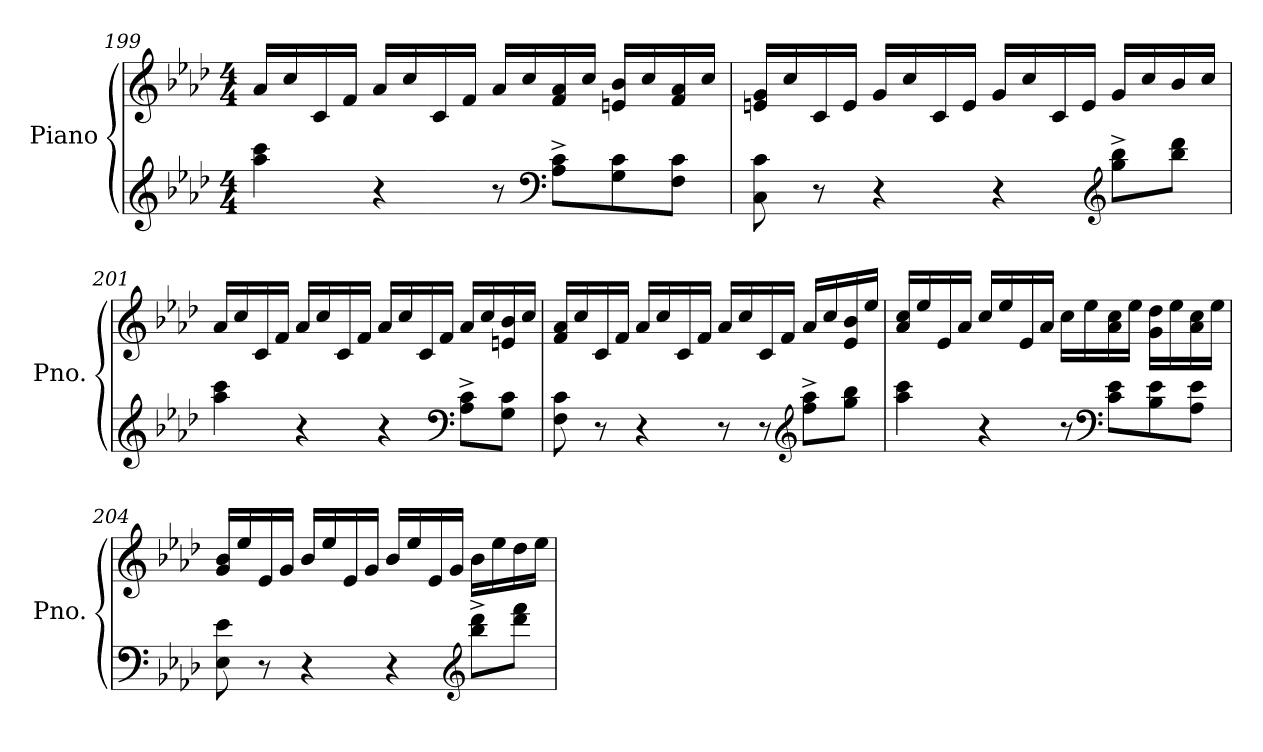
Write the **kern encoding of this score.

**kern	**kern
*part1	*part1
*staff2	*staff1
*I"Piano	*
*I'Pno.	*
!!LO:LB:g=z
*clefG2	*clefG2
*k[b-e-a-d-]	*k[b-e-a-d-]
*M4/4	*M4/4
=199	=199
4aa-\ 4ccc\	16a-/LL
.	16cc/
.	16c/
.	16f/JJ
4r	16a-/LL
.	16cc/
.	16c/
.	16f/JJ
8r	16a-/LL
.	16cc/
*clefF4	*
8A-\^ 8c\^L	16f/ 16a-/
.	16cc/JJ
8G\ 8c\	16en/ 16b-/LL
.	16cc/
8F\ 8c\J	16f/ 16a-/
.	16cc/JJ
=200	=200
8C\ 8c\	16en/ 16g/LL
.	16cc/
8r	16c/
.	16e/JJ
4r	16g/LL
.	16cc/
.	16c/
.	16e/JJ
4r	16g/LL
.	16cc/
.	16c/
.	16e/JJ
*clefG2	*
8gg\^ 8bb-\^L	16g/LL
.	16cc/
8bb-\ 8ddd-\J	16b-/
.	16cc/JJ
=201	=201
4aa-\ 4ccc\	16a-/LL
.	16cc/
.	16c/
.	16f/JJ
4r	16a-/LL
.	16cc/
.	16c/
.	16f/JJ
4r	16a-/LL
.	16cc/
.	16c/
.	16f/JJ
*clefF4	*
8A-\^ 8c\^L	16a-/LL
.	16cc/
8G\ 8c\J	16en/ 16b-/
.	16cc/JJ
!!LO:PB:g=z
=202	=202
8F\ 8c\	16f/ 16a-/LL
.	16cc/
8r	16c/
.	16f/JJ
4r	16a-/LL
.	16cc/
.	16c/
.	16f/JJ
8r	16a-/LL
.	16cc/
8r	16c/
.	16f/JJ
*clefG2	*
8ff\^ 8aa-\^L	16a-/LL
.	16cc/
8gg\ 8bb-\J	16e-/ 16b-/
.	16ee-/JJ
=203	=203
4aa-\ 4ccc\	16a-/ 16cc/LL
.	16ee-/
.	16e-/
.	16a-/JJ
4r	16cc/LL
.	16ee-/
.	16e-/
.	16a-/JJ
8r	16cc\LL
.	16ee-\
*clefF4	*
8c\ 8e-\L	16a-\ 16cc\
.	16ee-\JJ
8B-\ 8e-\	16g\ 16dd-\LL
.	16ee-\
8A-\ 8e-\J	16a-\ 16cc\
.	16ee-\JJ
=204	=204
8E-\ 8e-\	16g/ 16b-/LL
.	16ee-/
8r	16e-/
.	16g/JJ
4r	16b-/LL
.	16ee-/
.	16e-/
.	16g/JJ
4r	16b-/LL
.	16ee-/
.	16e-/
.	16g/JJ
*clefG2	*
8bb-\^ 8ddd-\^L	16b-\LL
.	16ee-\
8ddd-\ 8fff\J	16dd-\
.	16ee-\JJ
=	=
*-	*-
